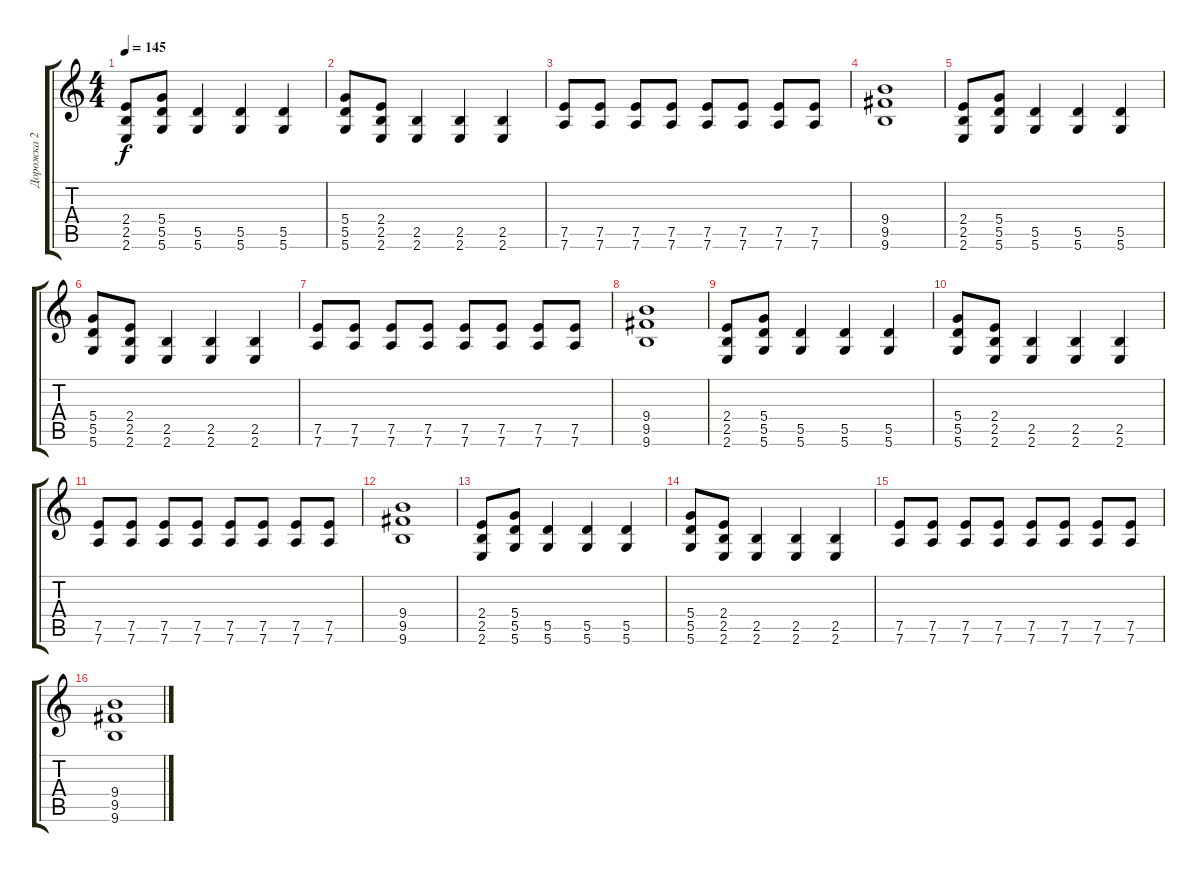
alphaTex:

\track ("Дорожка 2" "Дорожка 2") {instrument distortionguitar}
\staff {score tabs}
\tuning (E4 B3 G3 D3 A2 D2) {hide}
\ts (4 4)
\tempo 145
\clef g2
\ks c
(2.4 2.5 2.6).8{dy f} (5.4 5.5 5.6).8 (5.5 5.6).4 (5.5 5.6).4 (5.5 5.6).4 |
(5.4 5.5 5.6).8 (2.4 2.5 2.6).8 (2.5 2.6).4 (2.5 2.6).4 (2.5 2.6).4 |
(7.5 7.6).8 (7.5 7.6).8 (7.5 7.6).8 (7.5 7.6).8 (7.5 7.6).8 (7.5 7.6).8 (7.5 7.6).8 (7.5 7.6).8 |
(9.4 9.5 9.6).1 |
(2.4 2.5 2.6).8 (5.4 5.5 5.6).8 (5.5 5.6).4 (5.5 5.6).4 (5.5 5.6).4 |
(5.4 5.5 5.6).8 (2.4 2.5 2.6).8 (2.5 2.6).4 (2.5 2.6).4 (2.5 2.6).4 |
(7.5 7.6).8 (7.5 7.6).8 (7.5 7.6).8 (7.5 7.6).8 (7.5 7.6).8 (7.5 7.6).8 (7.5 7.6).8 (7.5 7.6).8 |
(9.4 9.5 9.6).1 |
(2.4 2.5 2.6).8 (5.4 5.5 5.6).8 (5.5 5.6).4 (5.5 5.6).4 (5.5 5.6).4 |
(5.4 5.5 5.6).8 (2.4 2.5 2.6).8 (2.5 2.6).4 (2.5 2.6).4 (2.5 2.6).4 |
(7.5 7.6).8 (7.5 7.6).8 (7.5 7.6).8 (7.5 7.6).8 (7.5 7.6).8 (7.5 7.6).8 (7.5 7.6).8 (7.5 7.6).8 |
(9.4 9.5 9.6).1 |
(2.4 2.5 2.6).8 (5.4 5.5 5.6).8 (5.5 5.6).4 (5.5 5.6).4 (5.5 5.6).4 |
(5.4 5.5 5.6).8 (2.4 2.5 2.6).8 (2.5 2.6).4 (2.5 2.6).4 (2.5 2.6).4 |
(7.5 7.6).8 (7.5 7.6).8 (7.5 7.6).8 (7.5 7.6).8 (7.5 7.6).8 (7.5 7.6).8 (7.5 7.6).8 (7.5 7.6).8 |
(9.4 9.5 9.6).1
